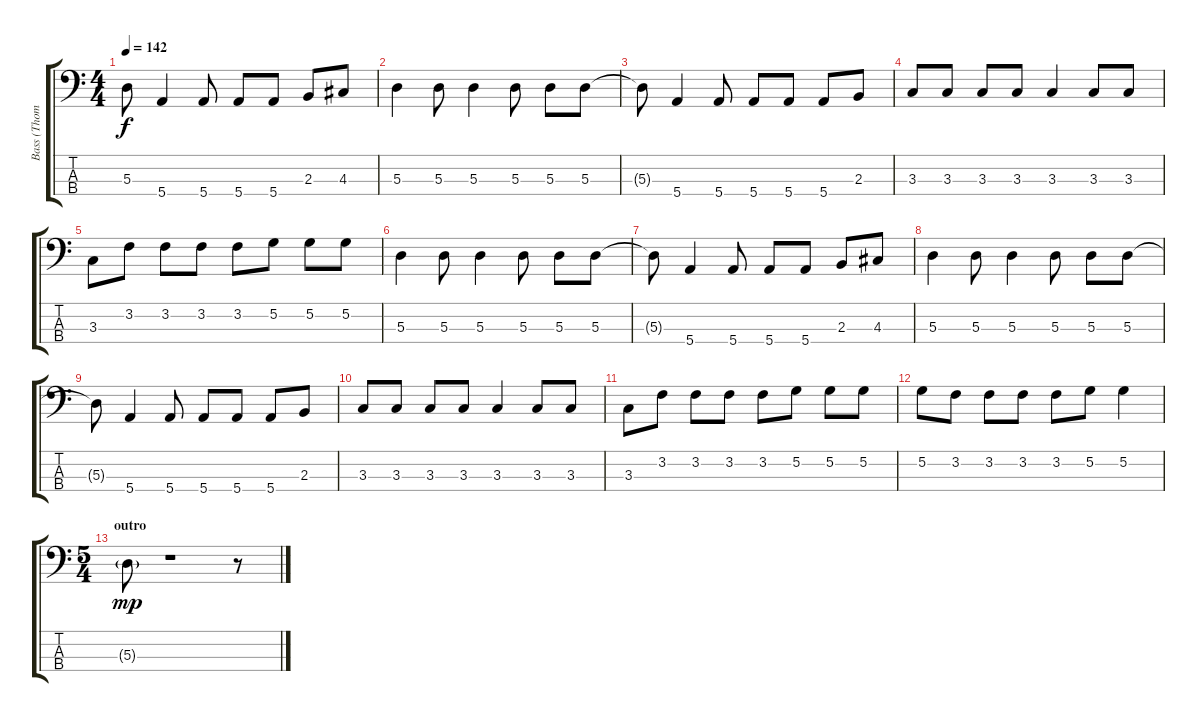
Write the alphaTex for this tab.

\track ("Bass (Thompson)" "Bass (Thom") {instrument electricbasspick}
\staff {score tabs}
\tuning (G2 D2 A1 E1) {hide}
\ts (4 4)
\tempo 142
\clef f4
\ks c
5.3{t}.8{dy f} 5.4.4 5.4.8 5.4.8 5.4.8 2.3.8 4.3.8 |
5.3.4 5.3.8 5.3.4 5.3.8 5.3.8 5.3.8 |
5.3{t}.8 5.4.4 5.4.8 5.4.8 5.4.8 5.4.8 2.3.8 |
3.3.8 3.3.8 3.3.8 3.3.8 3.3.4 3.3.8 3.3.8 |
3.3.8 3.2.8 3.2.8 3.2.8 3.2.8 5.2.8 5.2.8 5.2.8 |
5.3.4 5.3.8 5.3.4 5.3.8 5.3.8 5.3.8 |
5.3{t}.8 5.4.4 5.4.8 5.4.8 5.4.8 2.3.8 4.3.8 |
5.3.4 5.3.8 5.3.4 5.3.8 5.3.8 5.3.8 |
5.3{t}.8 5.4.4 5.4.8 5.4.8 5.4.8 5.4.8 2.3.8 |
3.3.8 3.3.8 3.3.8 3.3.8 3.3.4 3.3.8 3.3.8 |
3.3.8 3.2.8 3.2.8 3.2.8 3.2.8 5.2.8 5.2.8 5.2.8 |
5.2.8 3.2.8 3.2.8 3.2.8 3.2.8 5.2.8 5.2.4 |
\ts (5 4)
\section ("" "outro")
5.3{g}.8{dy mp} r.1 r.8
